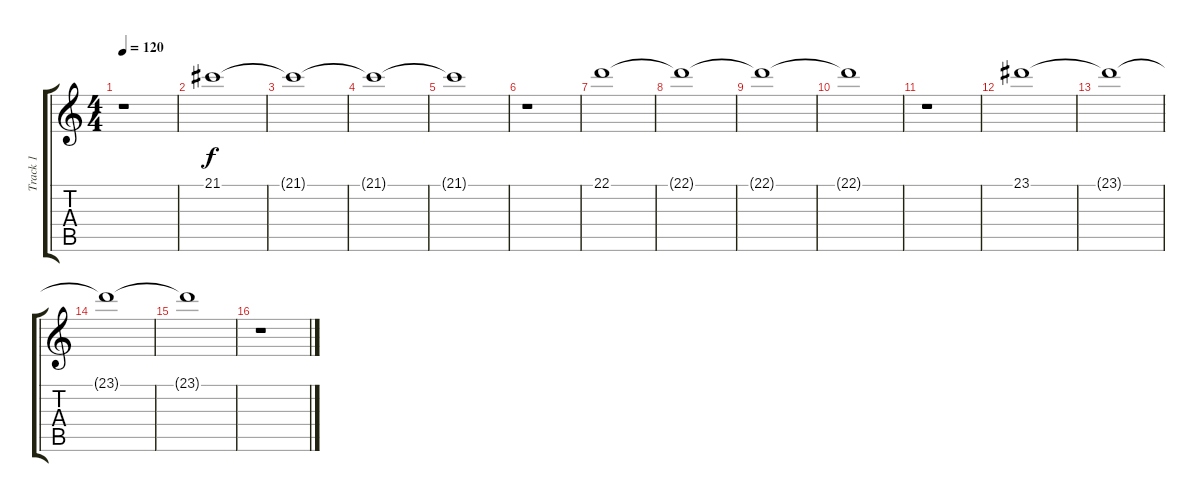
\track ("Track 1" "Track 1") {instrument acousticgrandpiano}
\staff {score tabs}
\tuning (E4 B3 G3 D3 A2 E2) {hide}
\ts (4 4)
\tempo 120
\clef g2
\ks c
r.1{dy f} |
21.1.1 |
21.1{t}.1 |
21.1{t}.1 |
21.1{t}.1 |
r.1 |
22.1.1 |
22.1{t}.1 |
22.1{t}.1 |
22.1{t}.1 |
r.1 |
23.1.1 |
23.1{t}.1 |
23.1{t}.1 |
23.1{t}.1 |
r.1
